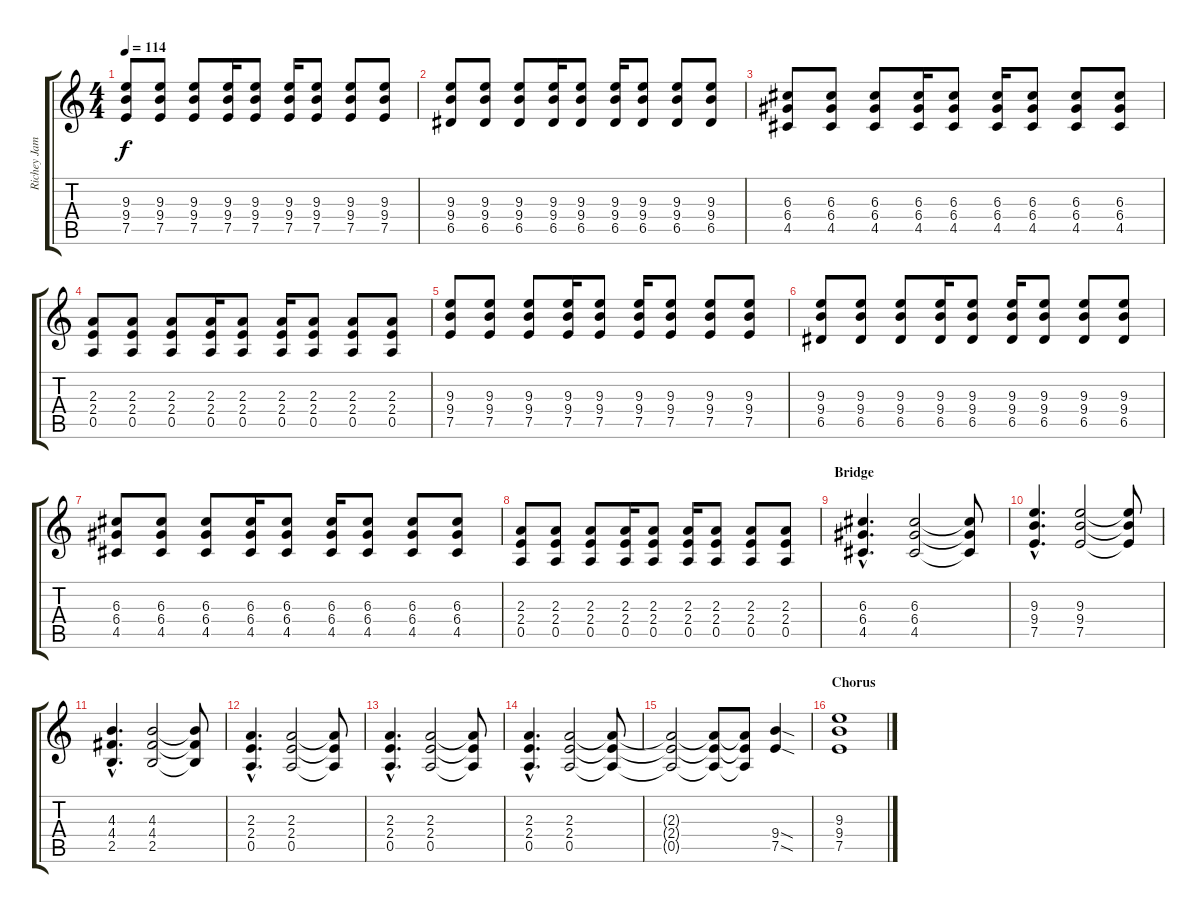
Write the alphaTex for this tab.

\track ("Richey James Edwards" "Richey Jam") {instrument distortionguitar}
\staff {score tabs}
\tuning (E4 B3 G3 D3 A2 E2) {hide}
\ts (4 4)
\tempo 114
\clef g2
\ks c
(9.3 9.4 7.5).8{dy f} (9.3 9.4 7.5).8 (9.3 9.4 7.5).8 (9.3 9.4 7.5).16 (9.3 9.4 7.5).8 (9.3 9.4 7.5).16 (9.3 9.4 7.5).8 (9.3 9.4 7.5).8 (9.3 9.4 7.5).8 |
(9.3 9.4 6.5).8 (9.3 9.4 6.5).8 (9.3 9.4 6.5).8 (9.3 9.4 6.5).16 (9.3 9.4 6.5).8 (9.3 9.4 6.5).16 (9.3 9.4 6.5).8 (9.3 9.4 6.5).8 (9.3 9.4 6.5).8 |
(6.3 6.4 4.5).8 (6.3 6.4 4.5).8 (6.3 6.4 4.5).8 (6.3 6.4 4.5).16 (6.3 6.4 4.5).8 (6.3 6.4 4.5).16 (6.3 6.4 4.5).8 (6.3 6.4 4.5).8 (6.3 6.4 4.5).8 |
(2.3 2.4 0.5).8 (2.3 2.4 0.5).8 (2.3 2.4 0.5).8 (2.3 2.4 0.5).16 (2.3 2.4 0.5).8 (2.3 2.4 0.5).16 (2.3 2.4 0.5).8 (2.3 2.4 0.5).8 (2.3 2.4 0.5).8 |
(9.3 9.4 7.5).8 (9.3 9.4 7.5).8 (9.3 9.4 7.5).8 (9.3 9.4 7.5).16 (9.3 9.4 7.5).8 (9.3 9.4 7.5).16 (9.3 9.4 7.5).8 (9.3 9.4 7.5).8 (9.3 9.4 7.5).8 |
(9.3 9.4 6.5).8 (9.3 9.4 6.5).8 (9.3 9.4 6.5).8 (9.3 9.4 6.5).16 (9.3 9.4 6.5).8 (9.3 9.4 6.5).16 (9.3 9.4 6.5).8 (9.3 9.4 6.5).8 (9.3 9.4 6.5).8 |
(6.3 6.4 4.5).8 (6.3 6.4 4.5).8 (6.3 6.4 4.5).8 (6.3 6.4 4.5).16 (6.3 6.4 4.5).8 (6.3 6.4 4.5).16 (6.3 6.4 4.5).8 (6.3 6.4 4.5).8 (6.3 6.4 4.5).8 |
(2.3 2.4 0.5).8 (2.3 2.4 0.5).8 (2.3 2.4 0.5).8 (2.3 2.4 0.5).16 (2.3 2.4 0.5).8 (2.3 2.4 0.5).16 (2.3 2.4 0.5).8 (2.3 2.4 0.5).8 (2.3 2.4 0.5).8 |
\section ("" "Bridge")
(6.3{hac} 6.4{hac} 4.5{hac}).4{d} (6.3 6.4 4.5).2 (6.3{t} 6.4{t} 4.5{t}).8 |
(9.3{hac} 9.4{hac} 7.5{hac}).4{d} (9.3 9.4 7.5).2 (9.3{t} 9.4{t} 7.5{t}).8 |
(4.3{hac} 4.4{hac} 2.5{hac}).4{d} (4.3 4.4 2.5).2 (4.3{t} 4.4{t} 2.5{t}).8 |
(2.3{hac} 2.4{hac} 0.5{hac}).4{d} (2.3 2.4 0.5).2 (2.3{t} 2.4{t} 0.5{t}).8 |
(2.3{hac} 2.4{hac} 0.5{hac}).4{d} (2.3 2.4 0.5).2 (2.3{t} 2.4{t} 0.5{t}).8 |
(2.3{hac} 2.4{hac} 0.5{hac}).4{d} (2.3 2.4 0.5).2 (2.3{t} 2.4{t} 0.5{t}).8 |
(2.3{t} 2.4{t} 0.5{t}).2 (2.3{t} 2.4{t} 0.5{t}).8 (2.3{t} 2.4{t} 0.5{t}).8 (9.4{sod} 7.5{sod}).4{volume 16} |
\section ("" "Chorus")
(9.3 9.4 7.5).1{volume 12}
